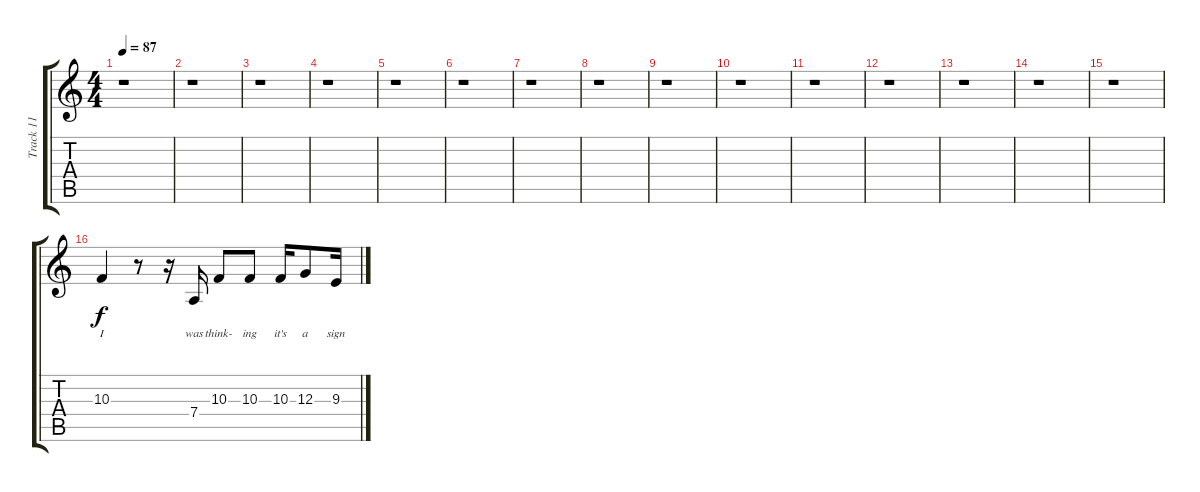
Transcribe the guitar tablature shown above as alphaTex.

\track ("Track 11" "Track 11") {instrument lead6voice}
\staff {score tabs}
\tuning (E4 B3 G3 D3 A2 E2) {hide}
\ts (4 4)
\tempo 87
\clef g2
\ks c
r.1{dy f instrument lead6voice} |
r.1 |
r.1 |
r.1 |
r.1 |
r.1 |
r.1 |
r.1 |
r.1 |
r.1 |
r.1 |
r.1 |
r.1 |
r.1 |
r.1 |
10.3.4{lyrics (0 "I") lyrics (1 "") lyrics (2 "") lyrics (3 "") lyrics (4 "")} r.8 r.16 7.4.16{lyrics (0 "was") lyrics (1 "") lyrics (2 "") lyrics (3 "") lyrics (4 "")} 10.3.8{lyrics (0 "think-") lyrics (1 "") lyrics (2 "") lyrics (3 "") lyrics (4 "")} 10.3.8{lyrics (0 "ing") lyrics (1 "") lyrics (2 "") lyrics (3 "") lyrics (4 "")} 10.3.16{lyrics (0 "it's") lyrics (1 "") lyrics (2 "") lyrics (3 "") lyrics (4 "")} 12.3.8{lyrics (0 "a") lyrics (1 "") lyrics (2 "") lyrics (3 "") lyrics (4 "")} 9.3.16{lyrics (0 "sign") lyrics (1 "") lyrics (2 "") lyrics (3 "") lyrics (4 "")}
